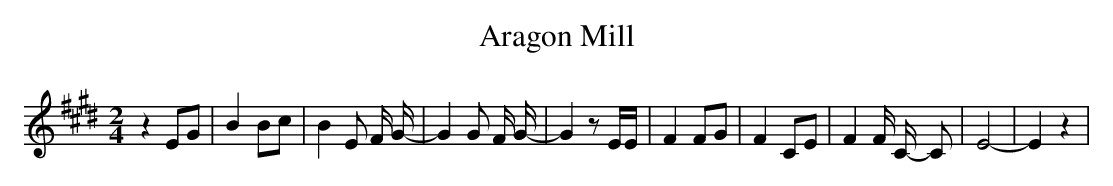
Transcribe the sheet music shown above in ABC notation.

X:1
T:Aragon Mill
M:2/4
L:1/8
K:E
 z2 EG| B2 Bc| B2 E F/2 G/2-| G2 G F/2 G/2-| G2 z E/2E/2| F2 FG| F2 CE|\
 F2 F/2 C/2- C| E4-| E2 z2|
